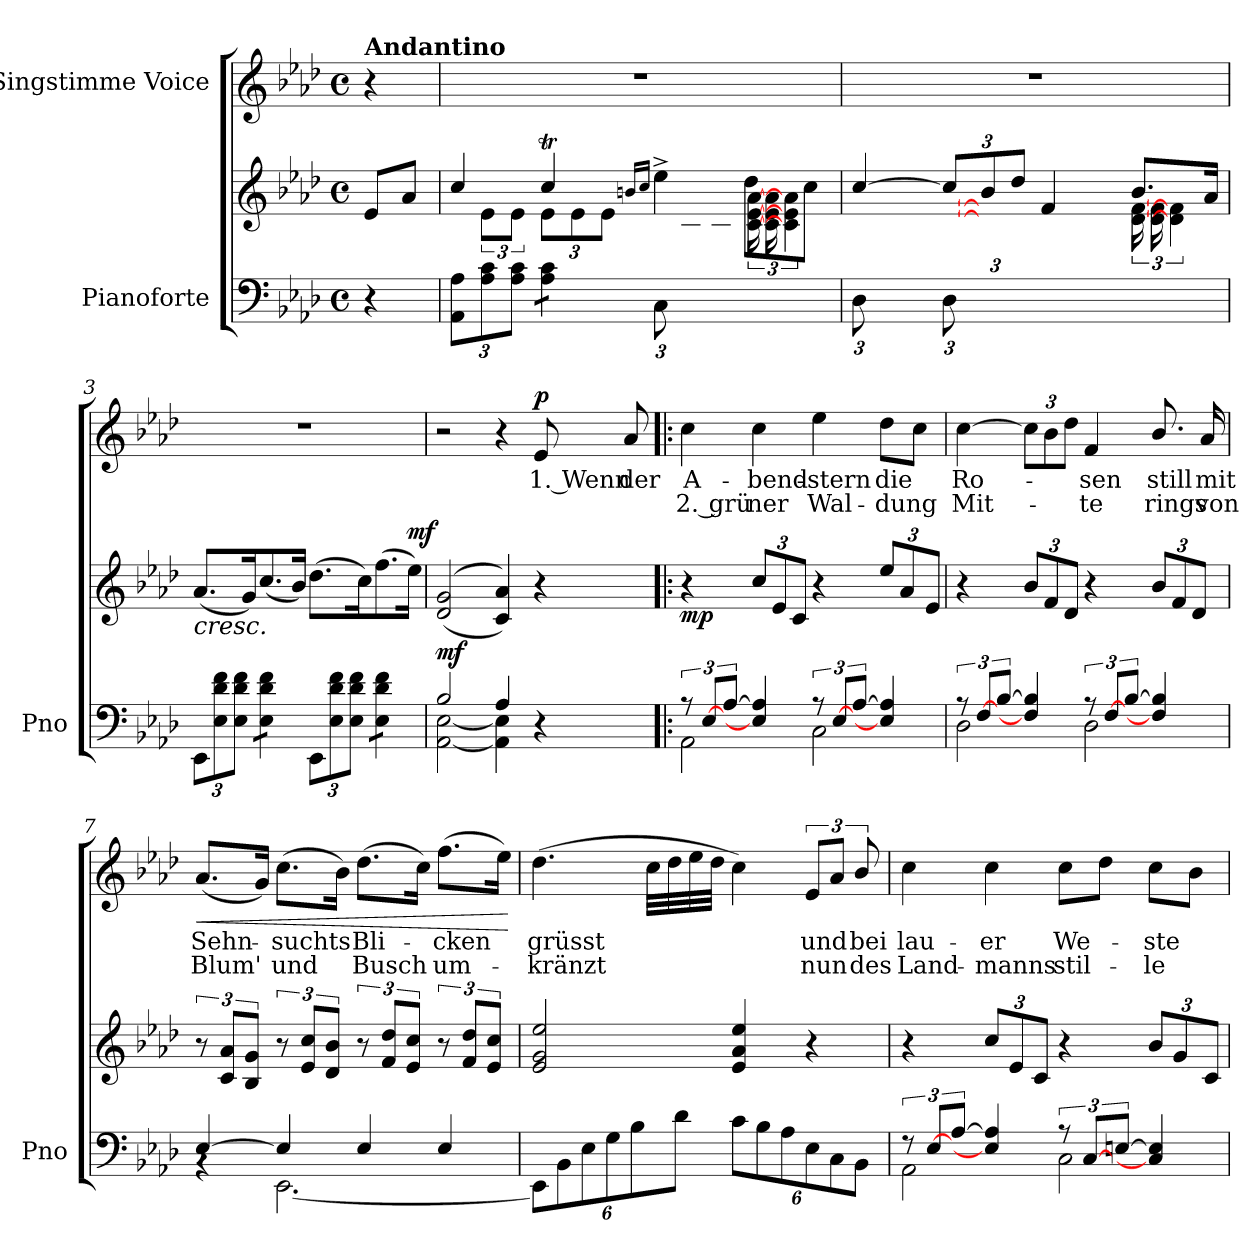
**kern	**kern	**dynam	**kern	**text	**text	**dynam
*part2	*part2	*part2	*part1	*part1	*part1	*part1
*staff3	*staff2	*staff2/3	*staff1	*staff1	*staff1	*staff1
*I"Pianoforte	*	*	*I"Singstimme Voice	*	*	*
*I'Pno	*	*	*	*	*	*
*clefF4	*clefG2	*	*clefG2	*	*	*
*k[b-e-a-d-]	*k[b-e-a-d-]	*	*k[b-e-a-d-]	*	*	*
*M4/4	*M4/4	*	*M4/4	*	*	*
*met(c)	*met(c)	*	*met(c)	*	*	*
=	=	=	=	=	=	=
!	!	!	!LO:TX:a:B:t=Andantino	!	!	!
!	!	!LO:DY:b	!	!	!	!
!	!	!LO:DY:n=1:b	!	!	!	!
4r	8e-/L	p other-dynamics	4r	.	.	.
.	8a-/J	.	.	.	.	.
=1	=1	=1	=1	=1	=1	=1
*Xbrackettup	*	*	*	*	*	*
*	*^	*	*	*	*	*
*	*	*^	*	*	*	*	*
12AA-\ 12A-\L	4cc/	12ryy	12%7ryy	.	1r	.	.	.
12A-\ 12c\	.	12e-\L	.	.	.	.	.	.
12A-\ 12c\J	.	12e-\J	.	.	.	.	.	.
*tremolo	*	*	*	*	*	*	*	*
*	*tremolo	*	*	*	*	*	*	*
12A-\ 12c\L	4cct/	12e-\L	.	.	.	.	.	.
12A-\ 12c\	.	12e-\	.	.	.	.	.	.
12A-\ 12c\J	.	12e-\J	.	.	.	.	.	.
*	*Xtremolo	*	*	*	*	*	*	*
*Xtremolo	*	*	*	*	*	*	*	*
.	16qbn/LL	.	.	.	.	.	.	.
.	16qcc/JJ	.	.	.	.	.	.	.
12C\L	4ee-^\	2ryy	.	.	.	.	.	.
12%5ryy	.	.	12c\ 12e-\ 12a-\	.	.	.	.	.
.	.	.	12c\ 12e-\ 12a-\J	.	.	.	.	.
*	*tremolo	*	*	*	*	*	*	*
.	8dd-\L	.	[24c\ [24e-\ [24a-\	.	.	.	.	.
.	.	.	24c\ 24e-\ 24a-\	.	.	.	.	.
*	*Xtremolo	*	*	*	*	*	*	*
.	.	.	6c\] 6e-\] 6a-\]	.	.	.	.	.
.	8cc\J	.	.	.	.	.	.	.
=2	=2	=2	=2	=2	=2	=2	=2	=2
12D-\L	[4cc/	1reyy	12ryy	.	1r	.	.	.
12%5ryy	.	.	12d-\ 12f\	.	.	.	.	.
.	.	.	12d-\ 12f\J	.	.	.	.	.
*	*tremolo	*	*	*	*	*	*	*
.	12cc/L]	.	[24d-\ [24f\	.	.	.	.	.
.	.	.	24d-\ 24f\	.	.	.	.	.
*	*Xtremolo	*	*	*	*	*	*	*
.	12b-/	.	6d-\] 6f\]	.	.	.	.	.
.	12dd-/J	.	.	.	.	.	.	.
12D-\L	4f/	.	12ryy	.	.	.	.	.
12%5ryy	.	.	12d-\ 12f\	.	.	.	.	.
.	.	.	12d-\ 12f\J	.	.	.	.	.
*	*tremolo	*	*	*	*	*	*	*
.	8.b-/L	.	[24d-\ [24f\	.	.	.	.	.
.	.	.	24d-\ 24f\	.	.	.	.	.
*	*Xtremolo	*	*	*	*	*	*	*
.	.	.	6d-\] 6f\]	.	.	.	.	.
.	16a-/Jk	.	.	.	.	.	.	.
*	*v	*v	*v	*	*	*	*	*
=3	=3	=3	=3	=3	=3	=3
!	!	!LO:HP:b	!	!	!	!
12EE-\L	(<8.a-/L	<	1r	.	.	.
12E-\ 12d-\ 12f\	.	.	.	.	.	.
12E-\ 12d-\ 12f\J	.	.	.	.	.	.
.	16g/K)	.	.	.	.	.
*tremolo	*	*	*	*	*	*
12E-\ 12d-\ 12f\L	(<8.cc/	.	.	.	.	.
12E-\ 12d-\ 12f\	.	.	.	.	.	.
12E-\ 12d-\ 12f\J	.	.	.	.	.	.
*Xtremolo	*	*	*	*	*	*
.	16b-/Jk)	.	.	.	.	.
12EE-\L	(>8.dd-\L	.	.	.	.	.
12E-\ 12d-\ 12f\	.	.	.	.	.	.
12E-\ 12d-\ 12f\J	.	.	.	.	.	.
.	16cc\K)	.	.	.	.	.
*tremolo	*	*	*	*	*	*
12E-\ 12d-\ 12f\L	(>8.ff\	.	.	.	.	.
12E-\ 12d-\ 12f\	.	.	.	.	.	.
12E-\ 12d-\ 12f\J	.	.	.	.	.	.
*Xtremolo	*	*	*	*	*	*
!	!	!LO:DY:a	!	!	!	!
.	16ee-\Jk)	mf	.	.	.	.
.	.	[	.	.	.	.
!!LO:LB:g=z
=4	=4	=4	=4	=4	=4	=4
*^	*	*	*	*	*	*
!	!	!	!LO:DY:b	!	!	!	!
2B-/	[2AA-\ [2E-\	(<(>2d-/ 2g/	mf	2r	.	.	.
4A-/	4AA-\] 4E-\]	4c/ 4a-/))	.	4r	.	.	.
!	!	!	!	!	!LO:LY:b	!	!LO:DY:a
4r	4ryy	4r	.	8e-/	1. Wenn	.	p
!	!	!	!	!	!LO:LY:b	!	!
.	.	.	.	8a-/	der	.	.
=5!|:	=5!|:	=5!|:	=5!|:	=5!|:	=5!|:	=5!|:	=5!|:
*brackettup	*	*	*	*	*	*	*
!	!	!	!LO:DY:b	!	!LO:LY:b	!LO:LY:b	!
12r	2AA-\	4r	mp	4cc\	A-	2. grü-	.
[12E-/L	.	.	.	.	.	.	.
[12A-/J	.	.	.	.	.	.	.
*	*	*Xbrackettup	*	*	*	*	*
!	!	!	!	!	!LO:LY:b	!LO:LY:b	!
4E-/] 4A-/]	.	12cc/L	.	4cc\	-bend-	-ner	.
.	.	12e-/	.	.	.	.	.
.	.	12c/J	.	.	.	.	.
!	!	!	!	!	!LO:LY:b	!LO:LY:b	!
12r	2C\	4r	.	4ee-\	-stern	Wal-	.
[12E-/L	.	.	.	.	.	.	.
[12A-/J	.	.	.	.	.	.	.
!	!	!	!	!	!LO:LY:b	!LO:LY:b	!
4E-/] 4A-/]	.	12ee-/L	.	8dd-\L	die	-dung	.
.	.	12a-/	.	.	.	.	.
.	.	.	.	8cc\J	.	.	.
.	.	12e-/J	.	.	.	.	.
=6	=6	=6	=6	=6	=6	=6	=6
!	!	!	!	!	!LO:LY:b	!LO:LY:b	!
12r	2D-\	4r	.	[4cc\	Ro-	Mit-	.
[12F/L	.	.	.	.	.	.	.
[12B-/J	.	.	.	.	.	.	.
4F/] 4B-/]	.	12b-/L	.	12cc\L]	.	.	.
.	.	12f/	.	12b-\	.	.	.
.	.	12d-/J	.	12dd-\J	.	.	.
!	!	!	!	!	!LO:LY:b	!LO:LY:b	!
12r	2D-\	4r	.	4f/	-sen	-te	.
[12F/L	.	.	.	.	.	.	.
[12B-/J	.	.	.	.	.	.	.
!	!	!	!	!	!LO:LY:b	!LO:LY:b	!
4F/] 4B-/]	.	12b-/L	.	8.b-/	still	rings	.
.	.	12f/	.	.	.	.	.
.	.	12d-/J	.	.	.	.	.
!	!	!	!	!	!LO:LY:b	!LO:LY:b	!
.	.	.	.	16a-/	mit	von	.
=7	=7	=7	=7	=7	=7	=7	=7
*	*	*brackettup	*	*	*	*	*
!	!	!	!	!	!LO:LY:b	!LO:LY:b	!LO:HP:b
[4E-/	4rBB	12r	.	(<8.a-/L	Sehn-	Blum'	<
.	.	12c/ 12a-/L	.	.	.	.	.
.	.	12B-/ 12g/J	.	.	.	.	.
.	.	.	.	16g/Jk)	.	.	.
!	!	!	!	!	!LO:LY:b	!LO:LY:b	!
4E-/]	[2.EE-\	12r	.	(>8.cc\L	-suchts	und	.
.	.	12e-/ 12cc/L	.	.	.	.	.
.	.	12d-/ 12b-/J	.	.	.	.	.
.	.	.	.	16b-\Jk)	.	.	.
!	!	!	!	!	!LO:LY:b	!LO:LY:b	!
4E-/	.	12r	.	(>8.dd-\L	Bli-	Busch	.
.	.	12f/ 12dd-/L	.	.	.	.	.
.	.	12e-/ 12cc/J	.	.	.	.	.
.	.	.	.	16cc\Jk)	.	.	.
!	!	!	!	!	!LO:LY:b	!LO:LY:b	!
4E-/	.	12r	.	(>8.ff\L	-cken	um-	.
.	.	12f/ 12dd-/L	.	.	.	.	.
.	.	12e-/ 12cc/J	.	.	.	.	.
.	.	.	.	16ee-\Jk)	.	.	.
*v	*v	*	*	*	*	*	*
.	.	.	.	.	.	[
!!LO:LB:g=z
=8	=8	=8	=8	=8	=8	=8
*Xbrackettup	*	*	*	*	*	*
!	!	!	!	!LO:LY:b	!LO:LY:b	!
12EE-\L]	2e-/ 2g/ 2ee-/	.	(>4.dd-\	grüsst	-kränzt	.
12BB-\	.	.	.	.	.	.
12E-\	.	.	.	.	.	.
12G\	.	.	.	.	.	.
12B-\	.	.	.	.	.	.
.	.	.	32cc\LLL	.	.	.
.	.	.	32dd-\	.	.	.
12d-\J	.	.	.	.	.	.
.	.	.	32ee-\	.	.	.
.	.	.	32dd-\JJJ	.	.	.
12c\L	4e-/ 4a-/ 4ee-/	.	4cc\)	.	.	.
12B-\	.	.	.	.	.	.
12A-\	.	.	.	.	.	.
!	!	!	!	!LO:LY:b	!LO:LY:b	!
12E-\	4r	.	12e-/L	und	nun	.
12C\	.	.	12a-/J	.	.	.
!	!	!	!	!LO:LY:b	!LO:LY:b	!
12BB-\J	.	.	12b-/	bei	des	.
=9	=9	=9	=9	=9	=9	=9
*brackettup	*	*	*	*	*	*
*^	*	*	*	*	*	*
!	!	!	!	!	!LO:LY:b	!LO:LY:b	!
12r	2AA-\	4r	.	4cc\	lau-	Land-	.
[12E-/L	.	.	.	.	.	.	.
[12A-/J	.	.	.	.	.	.	.
*	*	*Xbrackettup	*	*	*	*	*
!	!	!	!	!	!LO:LY:b	!LO:LY:b	!
4E-/] 4A-/]	.	12cc/L	.	4cc\	-er	-manns	.
.	.	12e-/	.	.	.	.	.
.	.	12c/J	.	.	.	.	.
!	!	!	!	!	!LO:LY:b	!LO:LY:b	!
12r	2C\	4r	.	8cc\L	We-	stil-	.
[12C/L	.	.	.	.	.	.	.
.	.	.	.	8dd-\J	.	.	.
[12En/J	.	.	.	.	.	.	.
!	!	!	!	!	!LO:LY:b	!LO:LY:b	!
4C/] 4E/]	.	12b-/L	.	8cc\L	-ste	-le	.
.	.	12g/	.	.	.	.	.
.	.	.	.	8b-\J	.	.	.
.	.	12c/J	.	.	.	.	.
*v	*v	*	*	*	*	*	*
=	=	=	=	=	=	=
*-	*-	*-	*-	*-	*-	*-
